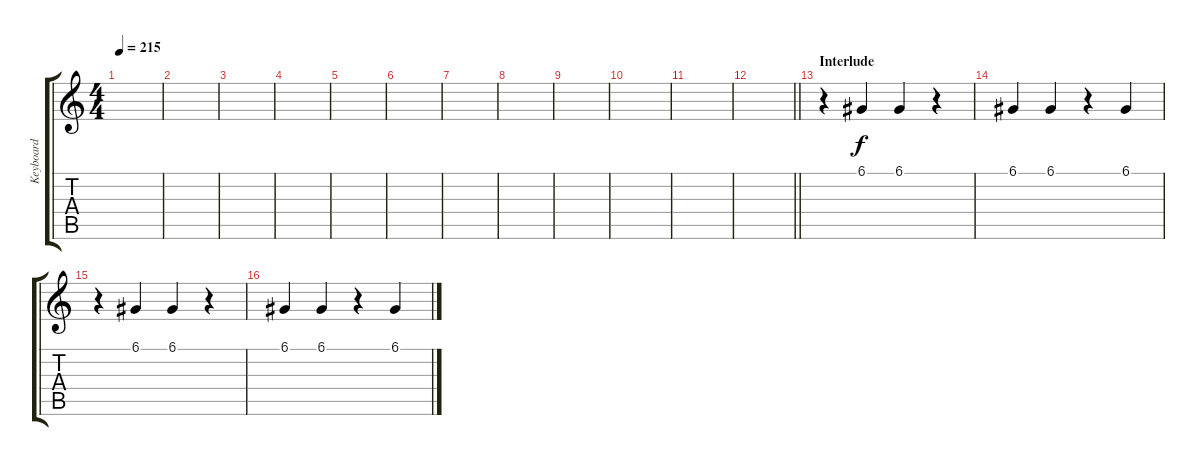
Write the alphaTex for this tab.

\track ("Keyboard" "Keyboard") {instrument brightacousticpiano}
\staff {score tabs}
\tuning (D4 A3 F3 C3 G2 D2) {hide}
\ts (4 4)
\tempo 215
\clef g2
\ks c
|
|
|
|
|
|
|
|
|
|
|
\barLineRight lightlight
|
\section ("" "Interlude")
r.4 6.1.4 6.1.4 r.4 |
6.1.4 6.1.4 r.4 6.1.4 |
r.4 6.1.4 6.1.4 r.4 |
6.1.4 6.1.4 r.4 6.1.4
